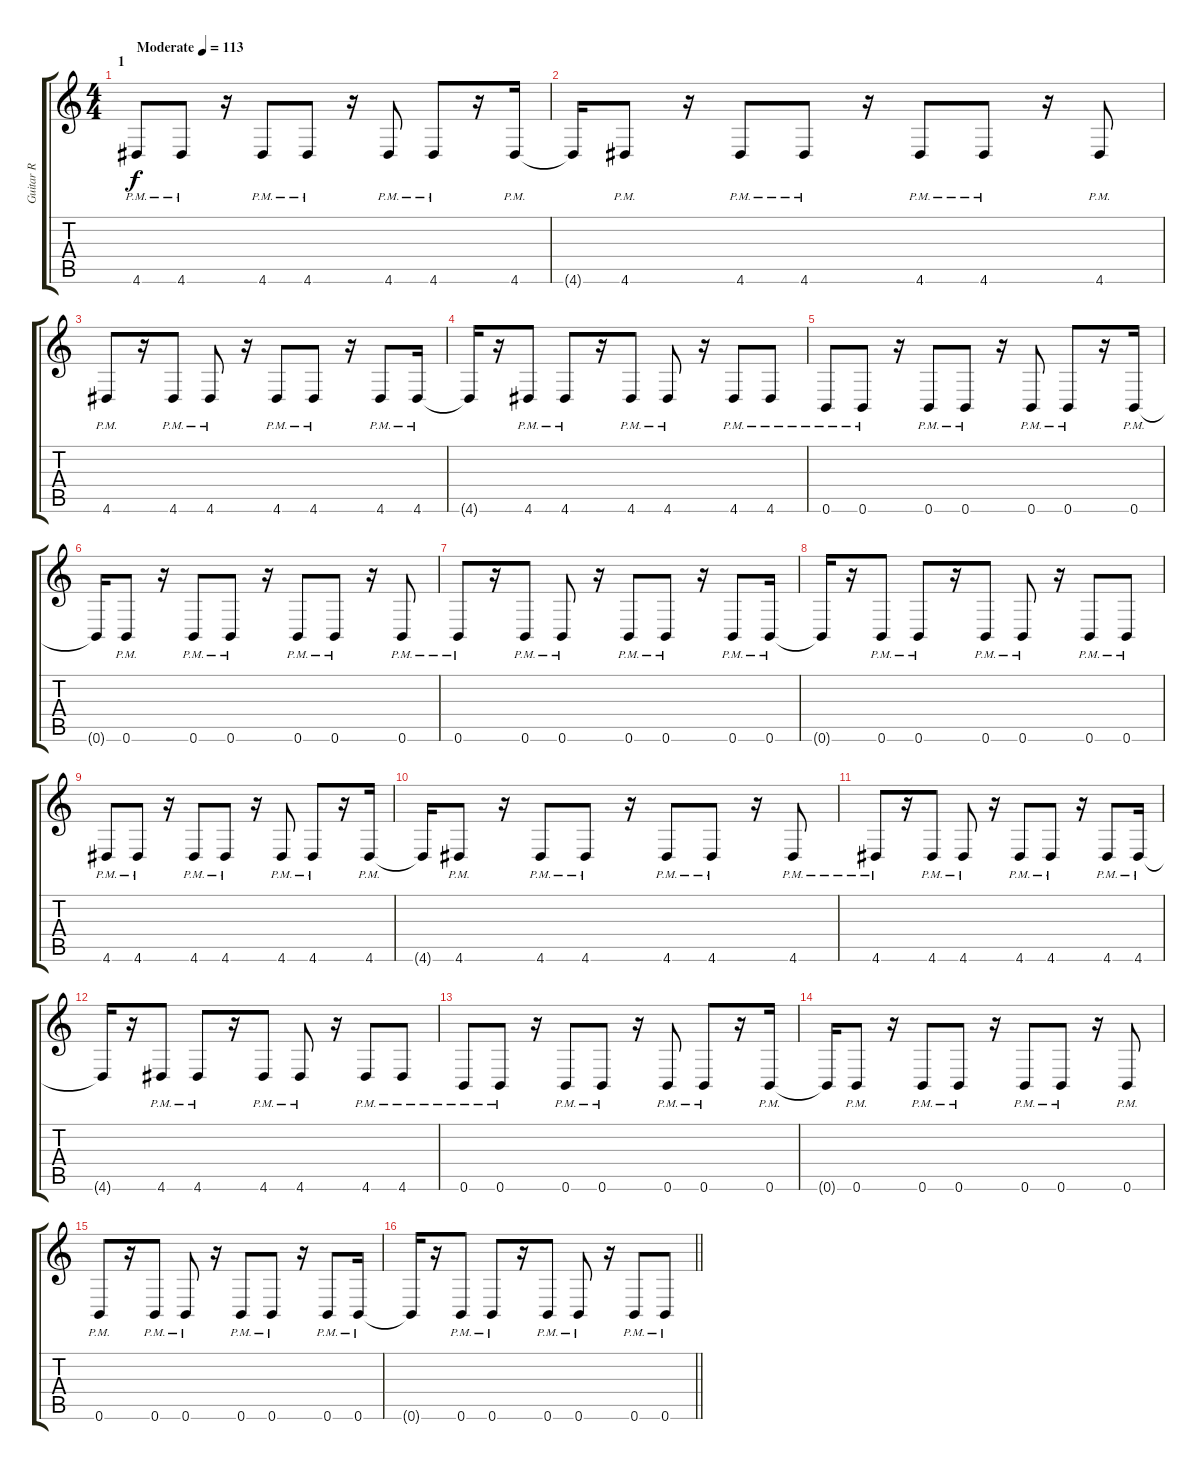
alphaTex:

\track ("Guitar R" "Guitar R") {instrument distortionguitar}
\staff {score tabs}
\tuning (Db4 Ab3 E3 B2 Gb2 B1) {hide}
\ts (4 4)
\section ("" "1")
\tempo (113 "Moderate")
\clef g2
\ks c
4.6{pm}.8{dy f instrument distortionguitar} 4.6{pm}.8 r.16 4.6{pm}.8 4.6{pm}.8 r.16 4.6{pm}.8 4.6{pm}.8 r.16 4.6{pm}.16 |
4.6{t}.16 4.6{pm}.8 r.16 4.6{pm}.8 4.6{pm}.8 r.16 4.6{pm}.8 4.6{pm}.8 r.16 4.6{pm}.8 |
4.6{pm}.8 r.16 4.6{pm}.8 4.6{pm}.8 r.16 4.6{pm}.8 4.6{pm}.8 r.16 4.6{pm}.8 4.6{pm}.16 |
4.6{t}.16 r.16 4.6{pm}.8 4.6{pm}.8 r.16 4.6{pm}.8 4.6{pm}.8 r.16 4.6{pm}.8 4.6{pm}.8 |
0.6{pm}.8 0.6{pm}.8 r.16 0.6{pm}.8 0.6{pm}.8 r.16 0.6{pm}.8 0.6{pm}.8 r.16 0.6{pm}.16 |
0.6{t}.16 0.6{pm}.8 r.16 0.6{pm}.8 0.6{pm}.8 r.16 0.6{pm}.8 0.6{pm}.8 r.16 0.6{pm}.8 |
0.6{pm}.8 r.16 0.6{pm}.8 0.6{pm}.8 r.16 0.6{pm}.8 0.6{pm}.8 r.16 0.6{pm}.8 0.6{pm}.16 |
0.6{t}.16 r.16 0.6{pm}.8 0.6{pm}.8 r.16 0.6{pm}.8 0.6{pm}.8 r.16 0.6{pm}.8 0.6{pm}.8 |
4.6{pm}.8 4.6{pm}.8 r.16 4.6{pm}.8 4.6{pm}.8 r.16 4.6{pm}.8 4.6{pm}.8 r.16 4.6{pm}.16 |
4.6{t}.16 4.6{pm}.8 r.16 4.6{pm}.8 4.6{pm}.8 r.16 4.6{pm}.8 4.6{pm}.8 r.16 4.6{pm}.8 |
4.6{pm}.8 r.16 4.6{pm}.8 4.6{pm}.8 r.16 4.6{pm}.8 4.6{pm}.8 r.16 4.6{pm}.8 4.6{pm}.16 |
4.6{t}.16 r.16 4.6{pm}.8 4.6{pm}.8 r.16 4.6{pm}.8 4.6{pm}.8 r.16 4.6{pm}.8 4.6{pm}.8 |
0.6{pm}.8 0.6{pm}.8 r.16 0.6{pm}.8 0.6{pm}.8 r.16 0.6{pm}.8 0.6{pm}.8 r.16 0.6{pm}.16 |
0.6{t}.16 0.6{pm}.8 r.16 0.6{pm}.8 0.6{pm}.8 r.16 0.6{pm}.8 0.6{pm}.8 r.16 0.6{pm}.8 |
0.6{pm}.8 r.16 0.6{pm}.8 0.6{pm}.8 r.16 0.6{pm}.8 0.6{pm}.8 r.16 0.6{pm}.8 0.6{pm}.16 |
\barLineRight lightlight
0.6{t}.16 r.16 0.6{pm}.8 0.6{pm}.8 r.16 0.6{pm}.8 0.6{pm}.8 r.16 0.6{pm}.8 0.6{pm}.8
